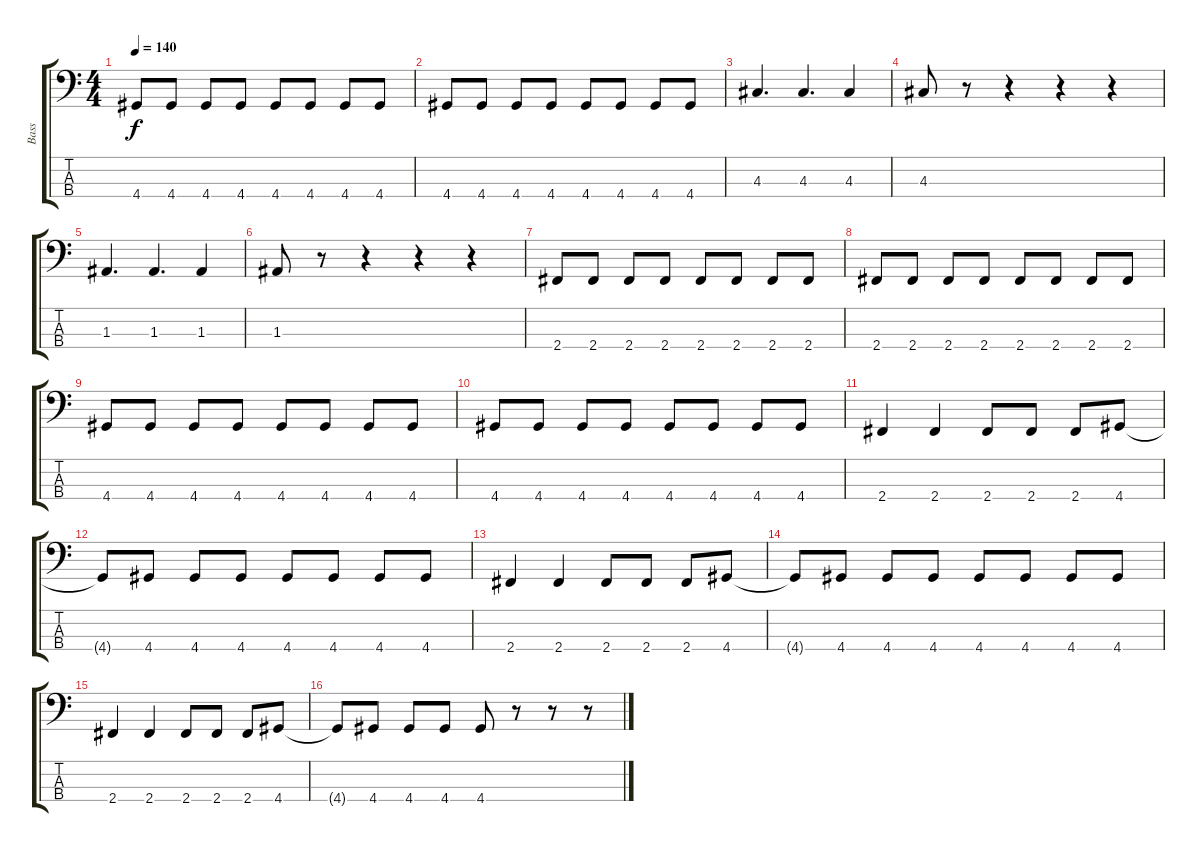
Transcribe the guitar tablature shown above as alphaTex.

\track ("Bass" "Bass") {instrument electricbasspick}
\staff {score tabs}
\tuning (G2 D2 A1 E1) {hide}
\ts (4 4)
\tempo 140
\clef f4
\ks c
4.4.8{dy f} 4.4.8 4.4.8 4.4.8 4.4.8 4.4.8 4.4.8 4.4.8 |
4.4.8 4.4.8 4.4.8 4.4.8 4.4.8 4.4.8 4.4.8 4.4.8 |
4.3.4{d} 4.3.4{d} 4.3.4 |
4.3.8 r.8 r.4 r.4 r.4 |
1.3.4{d} 1.3.4{d} 1.3.4 |
1.3.8 r.8 r.4 r.4 r.4 |
2.4.8 2.4.8 2.4.8 2.4.8 2.4.8 2.4.8 2.4.8 2.4.8 |
2.4.8 2.4.8 2.4.8 2.4.8 2.4.8 2.4.8 2.4.8 2.4.8 |
4.4.8 4.4.8 4.4.8 4.4.8 4.4.8 4.4.8 4.4.8 4.4.8 |
4.4.8 4.4.8 4.4.8 4.4.8 4.4.8 4.4.8 4.4.8 4.4.8 |
2.4.4 2.4.4 2.4.8 2.4.8 2.4.8 4.4.8 |
4.4{t}.8 4.4.8 4.4.8 4.4.8 4.4.8 4.4.8 4.4.8 4.4.8 |
2.4.4 2.4.4 2.4.8 2.4.8 2.4.8 4.4.8 |
4.4{t}.8 4.4.8 4.4.8 4.4.8 4.4.8 4.4.8 4.4.8 4.4.8 |
2.4.4 2.4.4 2.4.8 2.4.8 2.4.8 4.4.8 |
4.4{t}.8 4.4.8 4.4.8 4.4.8 4.4.8 r.8 r.8 r.8
